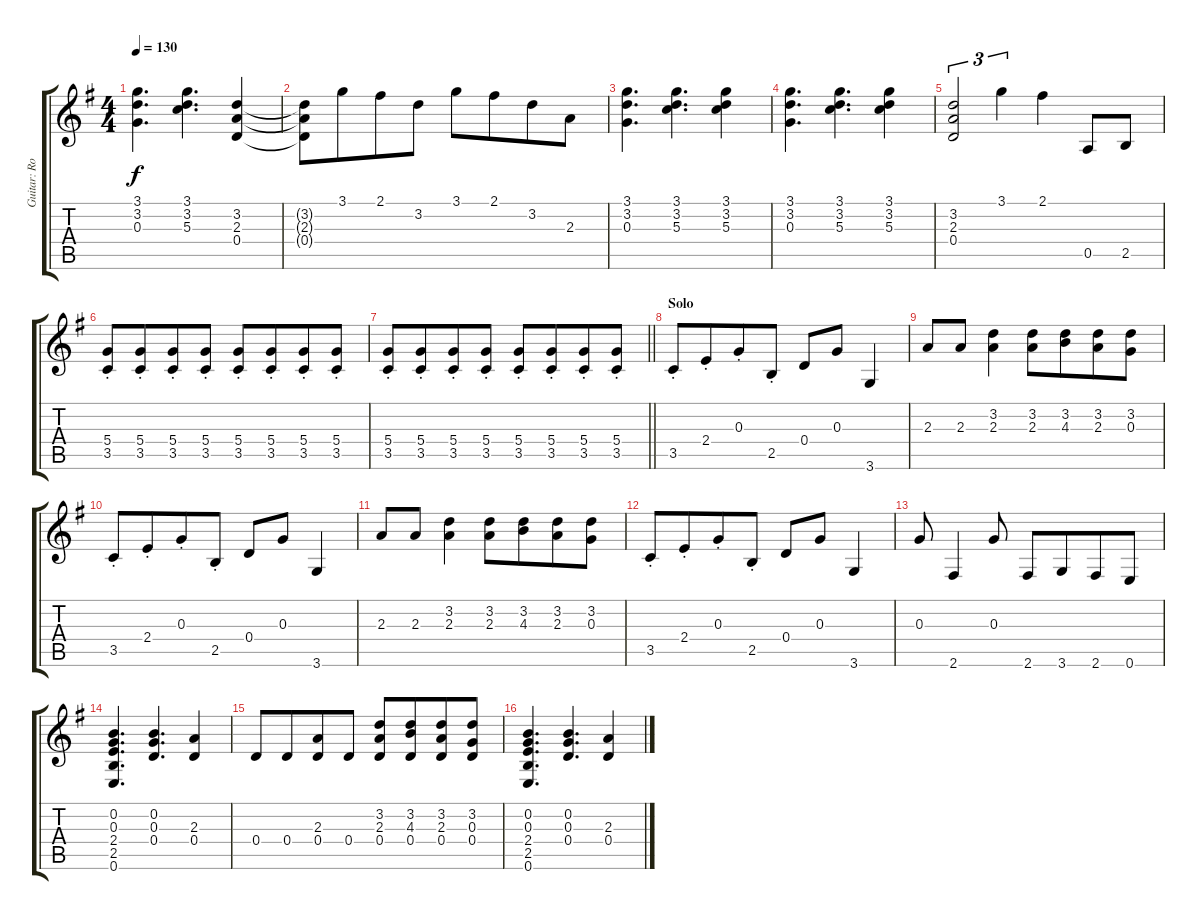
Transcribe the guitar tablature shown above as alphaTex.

\track ("Guitar: Robbin" "Guitar: Ro") {instrument distortionguitar}
\staff {score tabs}
\tuning (E4 B3 G3 D3 A2 E2) {hide}
\ts (4 4)
\tempo 130
\clef g2
\ks g
(3.1 3.2 0.3).4{d dy f} (3.1 3.2 5.3).4{d} (3.2 2.3 0.4).4 |
(3.2{t} 2.3{t} 0.4{t}).8 3.1.8{beam merge} 2.1.8 3.2.8 3.1.8 2.1.8{beam merge} 3.2.8 2.3.8 |
(3.1 3.2 0.3).4{d} (3.1 3.2 5.3).4{d} (3.1 3.2 5.3).4 |
(3.1 3.2 0.3).4{d} (3.1 3.2 5.3).4{d} (3.1 3.2 5.3).4 |
(3.2 2.3 0.4).2{tu (3 2)} 3.1.4{tu (3 2)} 2.1.4 0.5.8 2.5.8 |
(5.4{st} 3.5{st}).8 (5.4{st} 3.5{st}).8{beam merge} (5.4{st} 3.5{st}).8 (5.4{st} 3.5{st}).8 (5.4{st} 3.5{st}).8 (5.4{st} 3.5{st}).8{beam merge} (5.4{st} 3.5{st}).8 (5.4{st} 3.5{st}).8 |
\barLineRight lightlight
(5.4{st} 3.5{st}).8 (5.4{st} 3.5{st}).8{beam merge} (5.4{st} 3.5{st}).8 (5.4{st} 3.5{st}).8 (5.4{st} 3.5{st}).8 (5.4{st} 3.5{st}).8{beam merge} (5.4{st} 3.5{st}).8 (5.4{st} 3.5{st}).8 |
\section ("" "Solo")
3.5{st}.8 2.4{st}.8{beam merge} 0.3{st}.8 2.5{st}.8 0.4.8 0.3.8 3.6.4 |
2.3.8 2.3.8 (3.2 2.3).4 (3.2 2.3).8 (3.2 4.3).8{beam merge} (3.2 2.3).8 (3.2 0.3).8 |
3.5{st}.8 2.4{st}.8{beam merge} 0.3{st}.8 2.5{st}.8 0.4.8 0.3.8 3.6.4 |
2.3.8 2.3.8 (3.2 2.3).4 (3.2 2.3).8 (3.2 4.3).8{beam merge} (3.2 2.3).8 (3.2 0.3).8 |
3.5{st}.8 2.4{st}.8{beam merge} 0.3{st}.8 2.5{st}.8 0.4.8 0.3.8 3.6.4 |
0.3.8 2.6.4 0.3.8 2.6.8 3.6.8{beam merge} 2.6.8 0.6.8 |
(0.2 0.3 2.4 2.5 0.6).4{d} (0.2 0.3 0.4).4{d} (2.3 0.4).4 |
0.4.8 0.4.8{beam merge} (2.3 0.4).8 0.4.8 (3.2 2.3 0.4).8 (3.2 4.3 0.4).8{beam merge} (3.2 2.3 0.4).8 (3.2 0.3 0.4).8 |
(0.2 0.3 2.4 2.5 0.6).4{d} (0.2 0.3 0.4).4{d} (2.3 0.4).4
